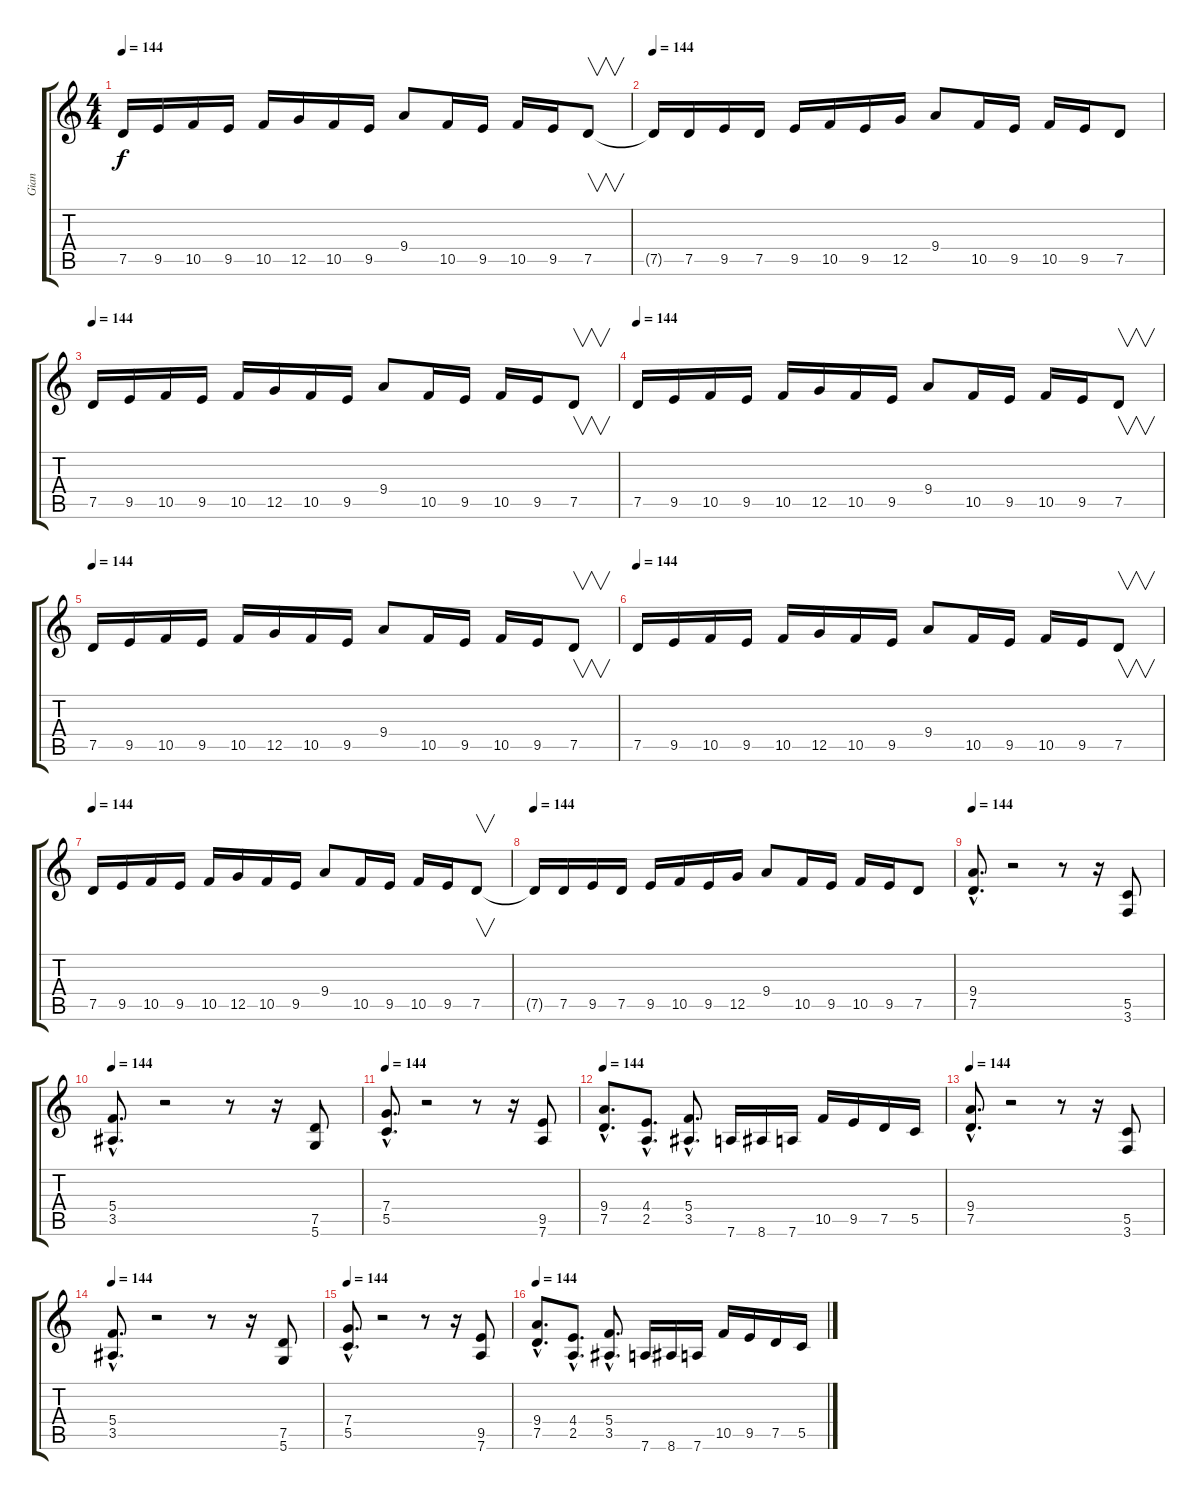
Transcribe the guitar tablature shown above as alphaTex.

\track ("Gian" "Gian") {instrument distortionguitar}
\staff {score tabs}
\tuning (D4 A3 F3 C3 G2 D2) {hide}
\ts (4 4)
\tempo 144
\clef g2
\ks c
7.5.16{dy f} 9.5.16 10.5.16 9.5.16 10.5.16 12.5.16 10.5.16 9.5.16 9.4.8 10.5.16 9.5.16 10.5.16 9.5.16 7.5.8{v} |
\tempo 144
7.5{t}.16 7.5.16 9.5.16 7.5.16 9.5.16 10.5.16 9.5.16 12.5.16 9.4.8 10.5.16 9.5.16 10.5.16 9.5.16 7.5.8 |
\tempo 144
7.5.16 9.5.16 10.5.16 9.5.16 10.5.16 12.5.16 10.5.16 9.5.16 9.4.8 10.5.16 9.5.16 10.5.16 9.5.16 7.5.8{v} |
\tempo 144
7.5.16 9.5.16 10.5.16 9.5.16 10.5.16 12.5.16 10.5.16 9.5.16 9.4.8 10.5.16 9.5.16 10.5.16 9.5.16 7.5.8{v} |
\tempo 144
7.5.16 9.5.16 10.5.16 9.5.16 10.5.16 12.5.16 10.5.16 9.5.16 9.4.8 10.5.16 9.5.16 10.5.16 9.5.16 7.5.8{v} |
\tempo 144
7.5.16 9.5.16 10.5.16 9.5.16 10.5.16 12.5.16 10.5.16 9.5.16 9.4.8 10.5.16 9.5.16 10.5.16 9.5.16 7.5.8{v} |
\tempo 144
7.5.16 9.5.16 10.5.16 9.5.16 10.5.16 12.5.16 10.5.16 9.5.16 9.4.8 10.5.16 9.5.16 10.5.16 9.5.16 7.5.8{v} |
\tempo 144
7.5{t}.16 7.5.16 9.5.16 7.5.16 9.5.16 10.5.16 9.5.16 12.5.16 9.4.8 10.5.16 9.5.16 10.5.16 9.5.16 7.5.8 |
\tempo 144
(9.4{hac} 7.5{hac}).8{d} r.2 r.8 r.16 (5.5 3.6).8 |
\tempo 144
(5.4{hac} 3.5{hac}).8{d} r.2 r.8 r.16 (7.5 5.6).8 |
\tempo 144
(7.4{hac} 5.5{hac}).8{d} r.2 r.8 r.16 (9.5 7.6).8 |
\tempo 144
(9.4{hac} 7.5{hac}).8{d} (4.4{hac} 2.5{hac}).8{d} (5.4{hac} 3.5{hac}).8{d} 7.6.16 8.6.16 7.6.16 10.5.16 9.5.16 7.5.16 5.5.16 |
\tempo 144
(9.4{hac} 7.5{hac}).8{d} r.2 r.8 r.16 (5.5 3.6).8 |
\tempo 144
(5.4{hac} 3.5{hac}).8{d} r.2 r.8 r.16 (7.5 5.6).8 |
\tempo 144
(7.4{hac} 5.5{hac}).8{d} r.2 r.8 r.16 (9.5 7.6).8 |
\tempo 144
(9.4{hac} 7.5{hac}).8{d} (4.4{hac} 2.5{hac}).8{d} (5.4{hac} 3.5{hac}).8{d} 7.6.16 8.6.16 7.6.16 10.5.16 9.5.16 7.5.16 5.5.16
